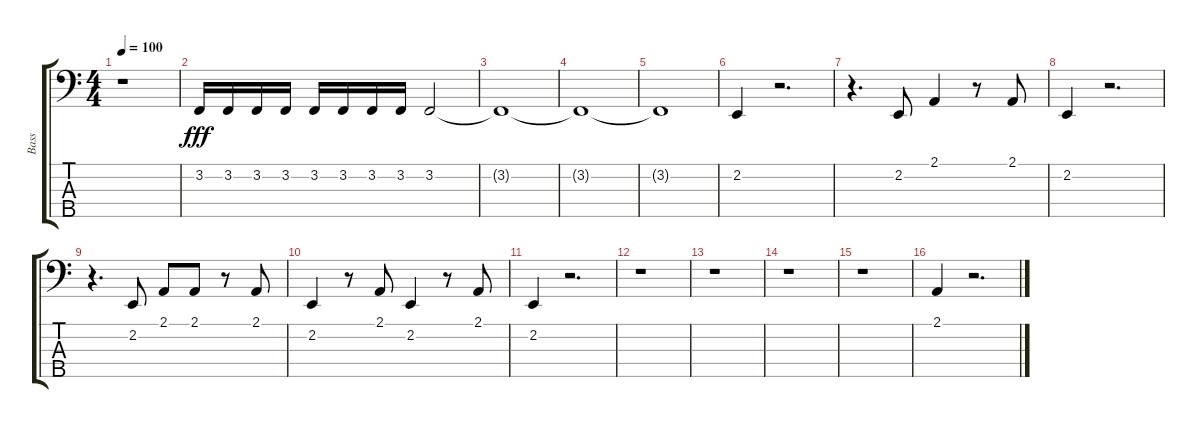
\track ("Bass" "Bass") {instrument stringensemble1}
\staff {score tabs}
\tuning (G2 D2 A1 E1 B0) {hide}
\ts (4 4)
\tempo 100
\clef f4
\ks c
r.1{dy fff} |
3.2.16 3.2.16 3.2.16 3.2.16 3.2.16 3.2.16 3.2.16 3.2.16 3.2.2 |
3.2{t}.1 |
3.2{t}.1 |
3.2{t}.1 |
2.2.4 r.2{d} |
r.4{d} 2.2.8 2.1.4 r.8 2.1.8 |
2.2.4 r.2{d} |
r.4{d} 2.2.8 2.1.8 2.1.8 r.8 2.1.8 |
2.2.4 r.8 2.1.8 2.2.4 r.8 2.1.8 |
2.2.4 r.2{d} |
r.1 |
r.1 |
r.1 |
r.1 |
2.1.4 r.2{d}
